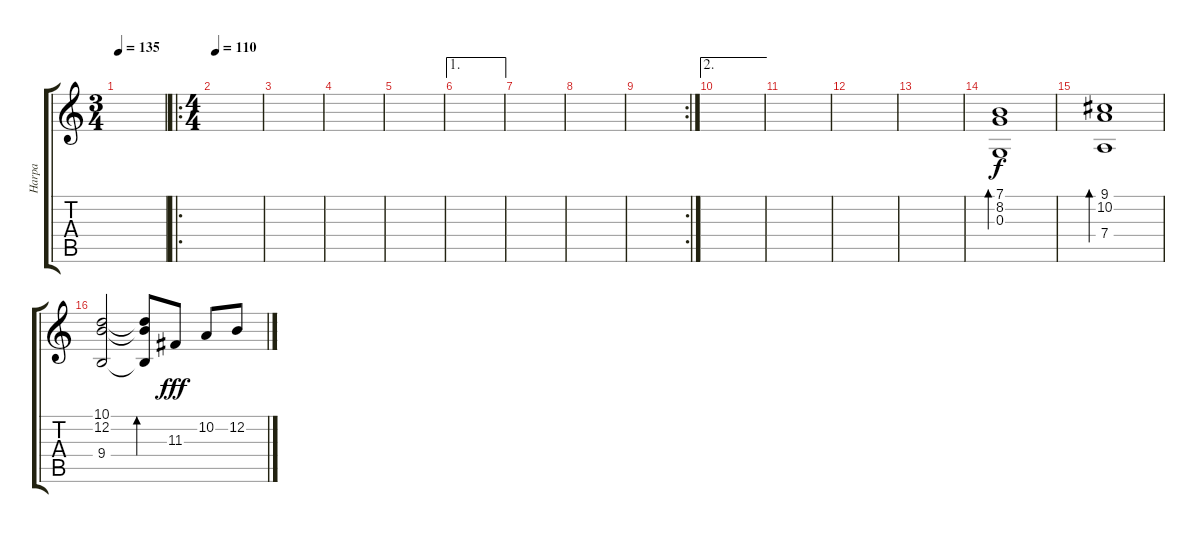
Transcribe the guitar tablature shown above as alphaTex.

\track ("Harpa" "Harpa") {instrument fx8scifi}
\staff {score tabs}
\tuning (E4 B3 G3 D3 A2 E2) {hide}
\ts (3 4)
\tempo 135
\clef g2
\ks c
|
\ro
\ts (4 4)
\tempo 110
|
|
|
|
\ae 1
|
|
|
\rc 2
|
\ae 2
|
|
|
|
(7.1 8.2 0.3).1{bd 480 volume 12 instrument orchestralharp} |
(9.1 10.2 7.4).1{bd 240} |
(10.1 12.2 9.4).2{dy f} (10.1{t} 12.2{t} 9.4{t}).8{bd 240} 11.3.8{dy fff} 10.2.8 12.2.8
